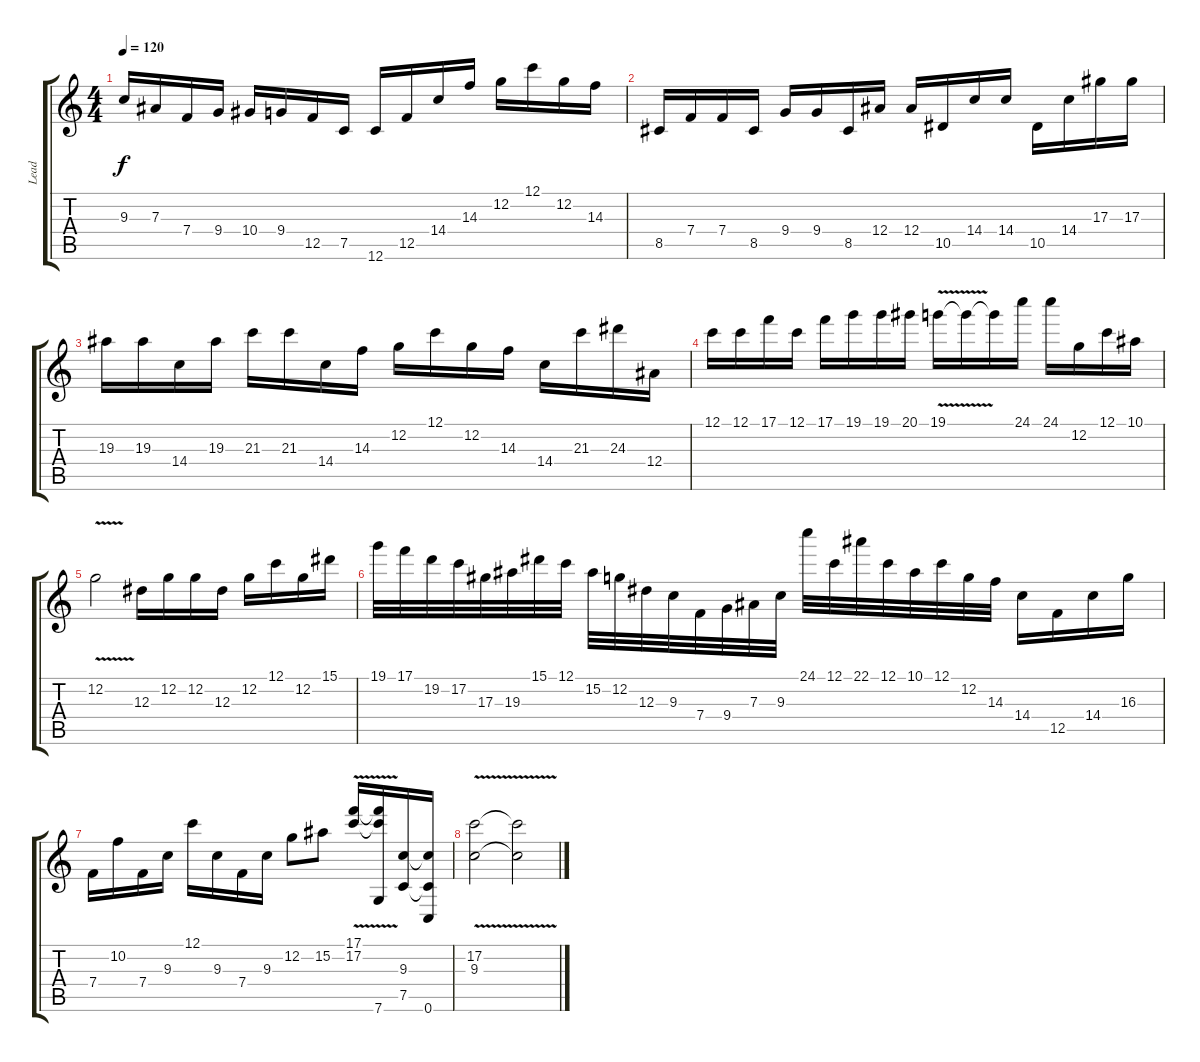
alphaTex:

\track ("Lead" "Lead") {instrument distortionguitar}
\staff {score tabs}
\tuning (C4 G3 Eb3 Bb2 F2 C2) {hide}
\ts (4 4)
\tempo 120
\clef g2
\ks c
9.3.16{dy f} 7.3.16 7.4.16 9.4.16 10.4.16 9.4.16 12.5.16 7.5.16 12.6.16 12.5.16 14.4.16 14.3.16 12.2.16 12.1.16 12.2.16 14.3.16 |
8.5.16 7.4.16 7.4.16 8.5.16 9.4.16 9.4.16 8.5.16 12.4.16 12.4.16 10.5.16 14.4.16 14.4.16 10.5.16 14.4.16 17.3.16 17.3.16 |
19.3.16 19.3.16 14.4.16 19.3.16 21.3.16 21.3.16 14.4.16 14.3.16 12.2.16 12.1.16 12.2.16 14.3.16 14.4.16 21.3.16 24.3.16 12.4.16 |
12.1.16 12.1.16 17.1.16 12.1.16 17.1.16 19.1.16 19.1.16 20.1.16 19.1{v}.16 19.1{t}.16 19.1{t}.16 24.1.16 24.1.16 12.2.16 12.1.16 10.1.16 |
12.2{v}.2 12.3.16 12.2.16 12.2.16 12.3.16 12.2.16 12.1.16 12.2.16 15.1.16 |
19.1.32 17.1.32 19.2.32 17.2.32 17.3.32 19.3.32 15.1.32 12.1.32 15.2.32 12.2.32 12.3.32 9.3.32 7.4.32 9.4.32 7.3.32 9.3.32 24.1.32 12.1.32 22.1.32 12.1.32 10.1.32 12.1.32 12.2.32 14.3.32 14.4.16 12.5.16 14.4.16 16.3.16 |
7.4.16 10.2.16 7.4.16 9.3.16 12.1.16 9.3.16 7.4.16 9.3.16 12.2.8 15.2.8 (17.1{v} 17.2{v}).16 (17.1{t} 17.2{t} 7.6).16 (9.3 7.5).16 (9.3{t} 7.5{t} 0.6).16 |
(17.2{v} 9.3{v}).2 (17.2{t} 9.3{t}).2
